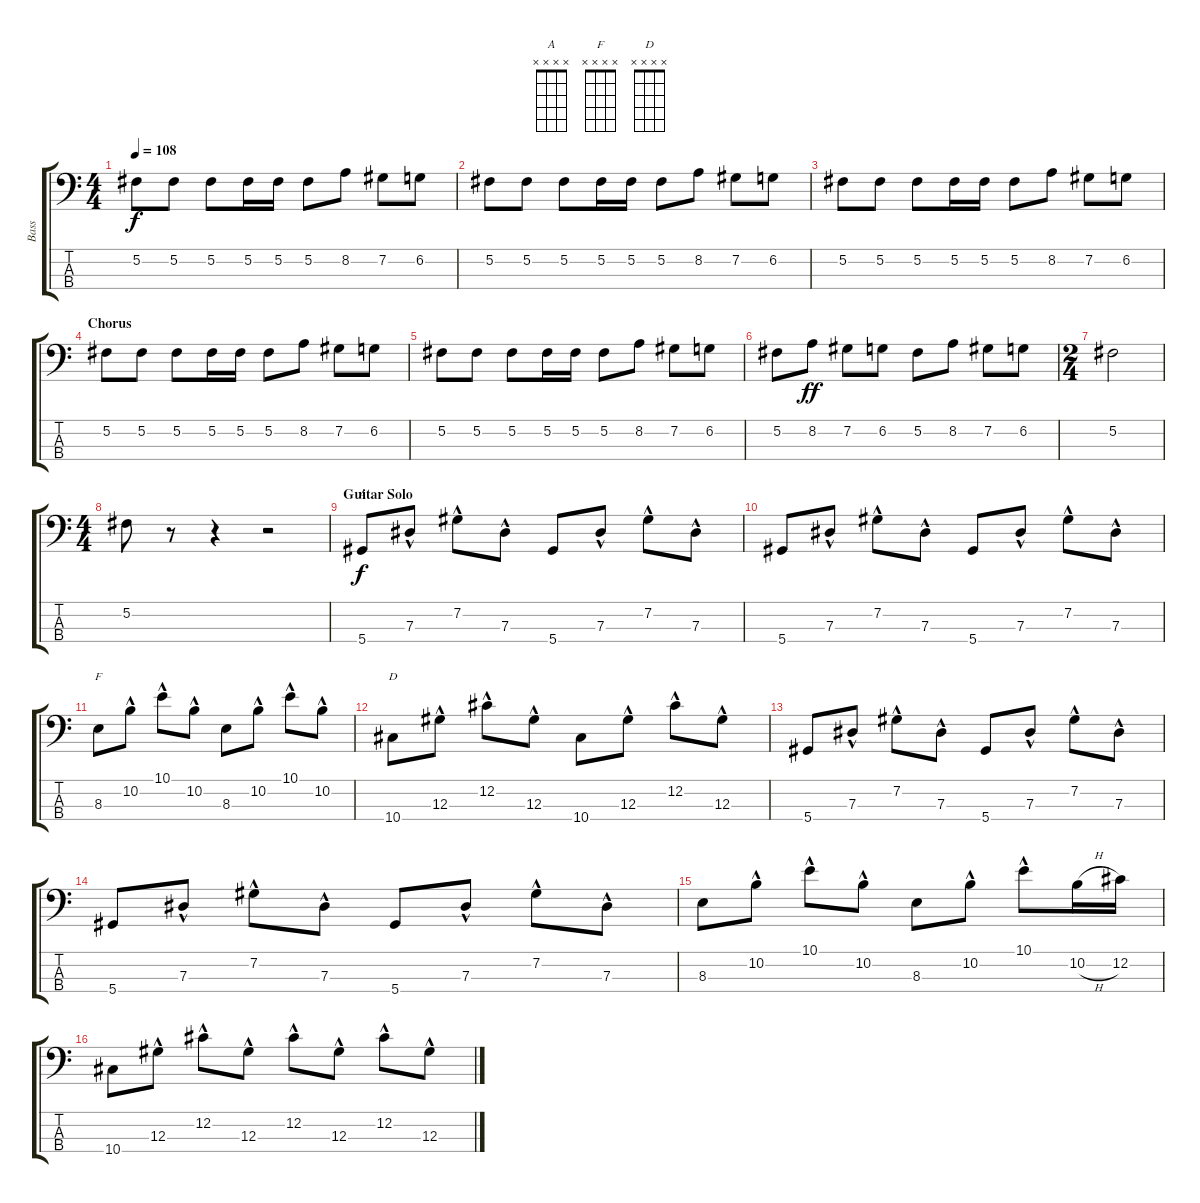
\track ("Bass" "Bass") {instrument electricbassfinger}
\staff {score tabs}
\tuning (Gb2 Db2 Ab1 Eb1) {hide}
\chord ("A" x x x x) {firstfret 0}
\chord ("F" x x x x) {firstfret 0}
\chord ("D" x x x x) {firstfret 0}
\ts (4 4)
\tempo 108
\clef f4
\ks c
5.2.8{dy f} 5.2.8 5.2.8 5.2.16 5.2.16 5.2.8 8.2.8 7.2.8 6.2.8 |
5.2.8 5.2.8 5.2.8 5.2.16 5.2.16 5.2.8 8.2.8 7.2.8 6.2.8 |
5.2.8 5.2.8 5.2.8 5.2.16 5.2.16 5.2.8 8.2.8 7.2.8 6.2.8 |
\section ("" "Chorus")
5.2.8 5.2.8 5.2.8 5.2.16 5.2.16 5.2.8 8.2.8 7.2.8 6.2.8 |
5.2.8 5.2.8 5.2.8 5.2.16 5.2.16 5.2.8 8.2.8 7.2.8 6.2.8 |
5.2.8 8.2.8{dy ff} 7.2.8 6.2.8 5.2.8 8.2.8 7.2.8 6.2.8 |
\ts (2 4)
5.2.2 |
\ts (4 4)
5.2.8 r.8 r.4 r.2 |
\section ("" "Guitar Solo")
5.4.8{ch "A" dy f} 7.3{hac}.8 7.2{hac}.8 7.3{hac}.8 5.4.8 7.3{hac}.8 7.2{hac}.8 7.3{hac}.8 |
5.4.8 7.3{hac}.8 7.2{hac}.8 7.3{hac}.8 5.4.8 7.3{hac}.8 7.2{hac}.8 7.3{hac}.8 |
8.3.8{ch "F"} 10.2{hac}.8 10.1{hac}.8 10.2{hac}.8 8.3.8 10.2{hac}.8 10.1{hac}.8 10.2{hac}.8 |
10.4.8{ch "D"} 12.3{hac}.8 12.2{hac}.8 12.3{hac}.8 10.4.8 12.3{hac}.8 12.2{hac}.8 12.3{hac}.8 |
5.4.8 7.3{hac}.8 7.2{hac}.8 7.3{hac}.8 5.4.8 7.3{hac}.8 7.2{hac}.8 7.3{hac}.8 |
5.4.8 7.3{hac}.8 7.2{hac}.8 7.3{hac}.8 5.4.8 7.3{hac}.8 7.2{hac}.8 7.3{hac}.8 |
8.3.8 10.2{hac}.8 10.1{hac}.8 10.2{hac}.8 8.3.8 10.2{hac}.8 10.1{hac}.8 10.2{h}.16 12.2.16 |
10.4.8 12.3{hac}.8 12.2{hac}.8 12.3{hac}.8 12.2{hac}.8 12.3{hac}.8 12.2{hac}.8 12.3{hac}.8
